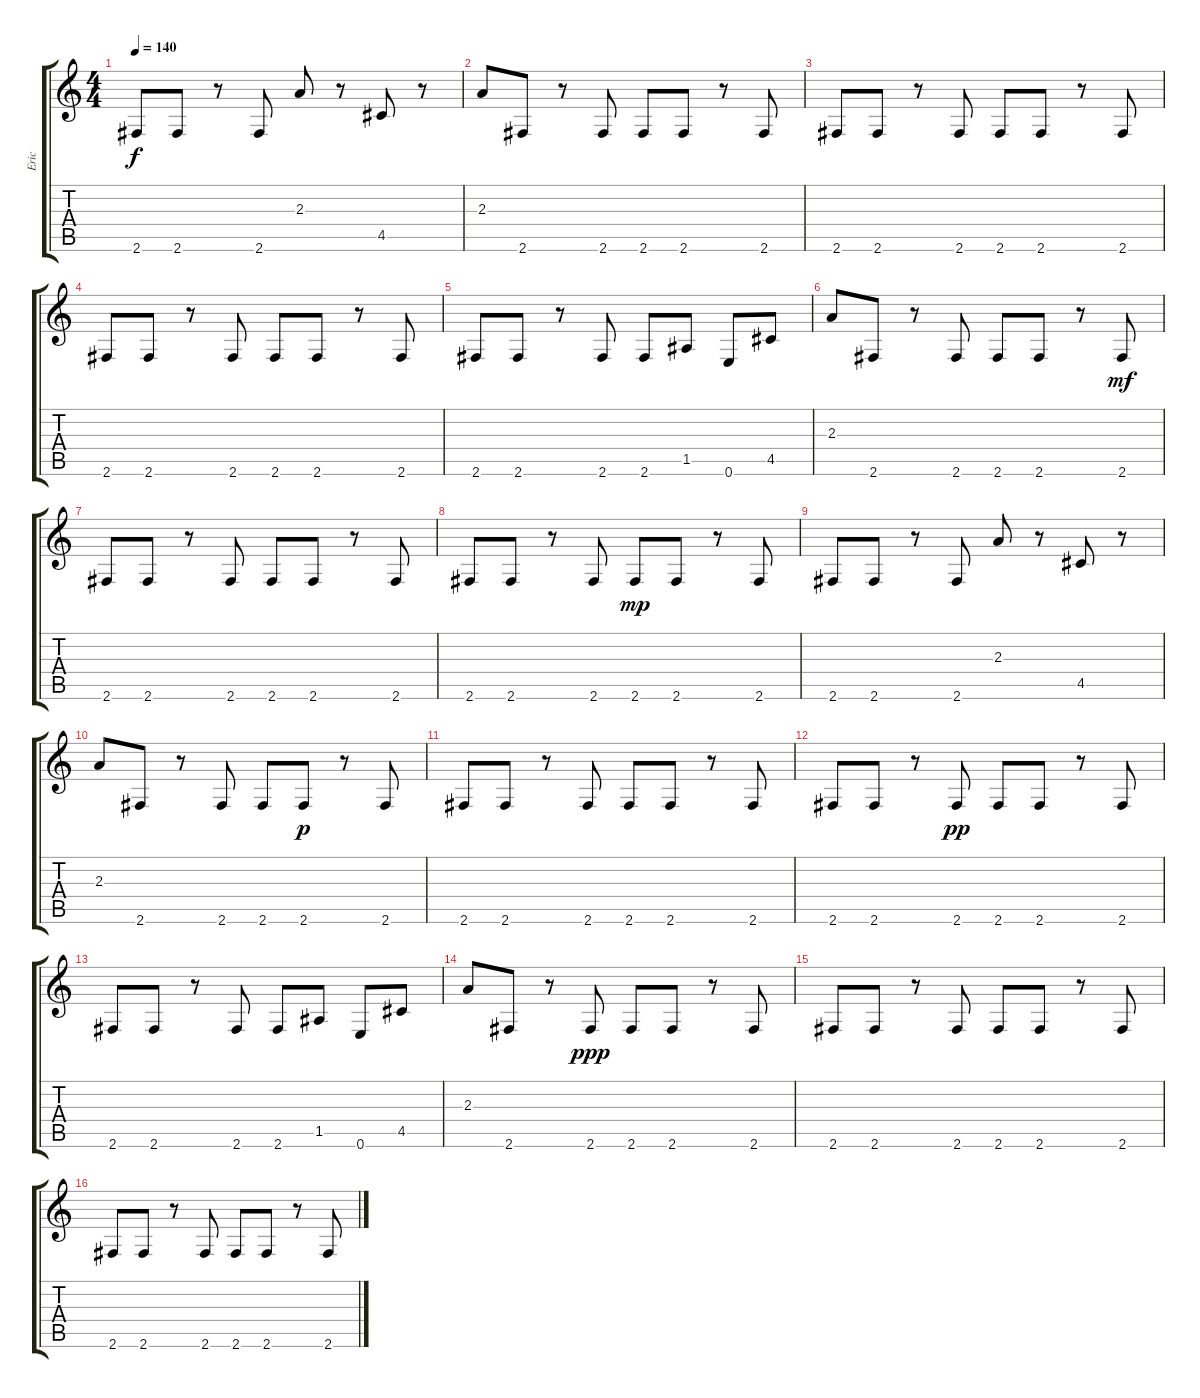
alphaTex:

\track ("Eric" "Eric") {instrument acousticguitarsteel}
\staff {score tabs}
\tuning (E4 B3 G3 D3 A2 E2) {hide}
\ts (4 4)
\tempo 140
\clef g2
\ks c
2.6.8{dy f} 2.6.8 r.8 2.6.8 2.3.8 r.8 4.5.8 r.8 |
2.3.8 2.6.8 r.8 2.6.8 2.6.8 2.6.8 r.8 2.6.8 |
2.6.8 2.6.8 r.8 2.6.8 2.6.8 2.6.8 r.8 2.6.8 |
2.6.8 2.6.8 r.8 2.6.8 2.6.8 2.6.8 r.8 2.6.8 |
2.6.8 2.6.8 r.8 2.6.8 2.6.8 1.5.8 0.6.8 4.5.8 |
2.3.8 2.6.8 r.8 2.6.8 2.6.8 2.6.8 r.8 2.6.8{dy mf} |
2.6.8 2.6.8 r.8 2.6.8 2.6.8 2.6.8 r.8 2.6.8 |
2.6.8 2.6.8 r.8 2.6.8 2.6.8{dy mp} 2.6.8 r.8 2.6.8 |
2.6.8 2.6.8 r.8 2.6.8 2.3.8 r.8 4.5.8 r.8 |
2.3.8 2.6.8 r.8 2.6.8 2.6.8 2.6.8{dy p} r.8 2.6.8 |
2.6.8 2.6.8 r.8 2.6.8 2.6.8 2.6.8 r.8 2.6.8 |
2.6.8 2.6.8 r.8 2.6.8{dy pp} 2.6.8 2.6.8 r.8 2.6.8 |
2.6.8 2.6.8 r.8 2.6.8 2.6.8 1.5.8 0.6.8 4.5.8 |
2.3.8 2.6.8 r.8 2.6.8{dy ppp} 2.6.8 2.6.8 r.8 2.6.8 |
2.6.8 2.6.8 r.8 2.6.8 2.6.8 2.6.8 r.8 2.6.8 |
2.6.8 2.6.8 r.8 2.6.8 2.6.8 2.6.8 r.8 2.6.8
